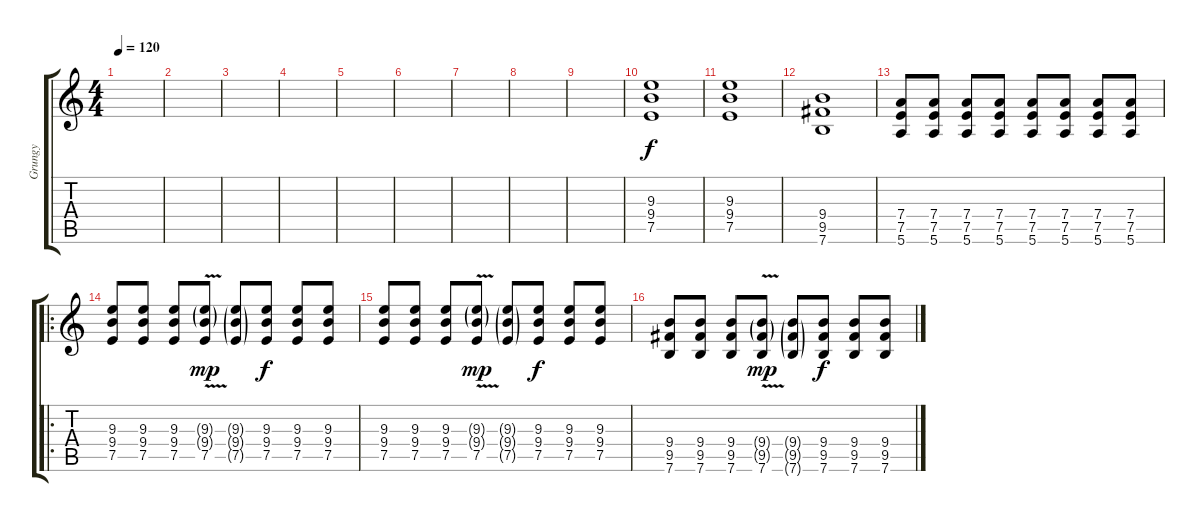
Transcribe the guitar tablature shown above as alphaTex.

\track ("Grungy" "Grungy") {instrument overdrivenguitar}
\staff {score tabs}
\tuning (E4 B3 G3 D3 A2 E2) {hide}
\ts (4 4)
\tempo 120
\clef g2
\ks c
|
|
|
|
|
|
|
|
|
(9.3 9.4 7.5).1 |
(9.3 9.4 7.5).1 |
(9.4 9.5 7.6).1 |
(7.4 7.5 5.6).8{volume 0} (7.4 7.5 5.6).8{volume 8} (7.4 7.5 5.6).8 (7.4 7.5 5.6).8 (7.4 7.5 5.6).8 (7.4 7.5 5.6).8 (7.4 7.5 5.6).8 (7.4 7.5 5.6).8 |
\ro
(9.3 9.4 7.5).8 (9.3 9.4 7.5).8 (9.3 9.4 7.5).8 (9.3{g} 9.4{g} 7.5{v}).8{dy mp} (9.3{g} 9.4{g} 7.5{g}).8 (9.3 9.4 7.5).8{dy f} (9.3 9.4 7.5).8 (9.3 9.4 7.5).8 |
(9.3 9.4 7.5).8 (9.3 9.4 7.5).8 (9.3 9.4 7.5).8 (9.3{g} 9.4{g} 7.5{v}).8{dy mp} (9.3{g} 9.4{g} 7.5{g}).8 (9.3 9.4 7.5).8{dy f} (9.3 9.4 7.5).8 (9.3 9.4 7.5).8 |
(9.4 9.5 7.6).8 (9.4 9.5 7.6).8 (9.4 9.5 7.6).8 (9.4{g} 9.5{g} 7.6{v}).8{dy mp} (9.4{g} 9.5{g} 7.6{g}).8 (9.4 9.5 7.6).8{dy f} (9.4 9.5 7.6).8 (9.4 9.5 7.6).8
